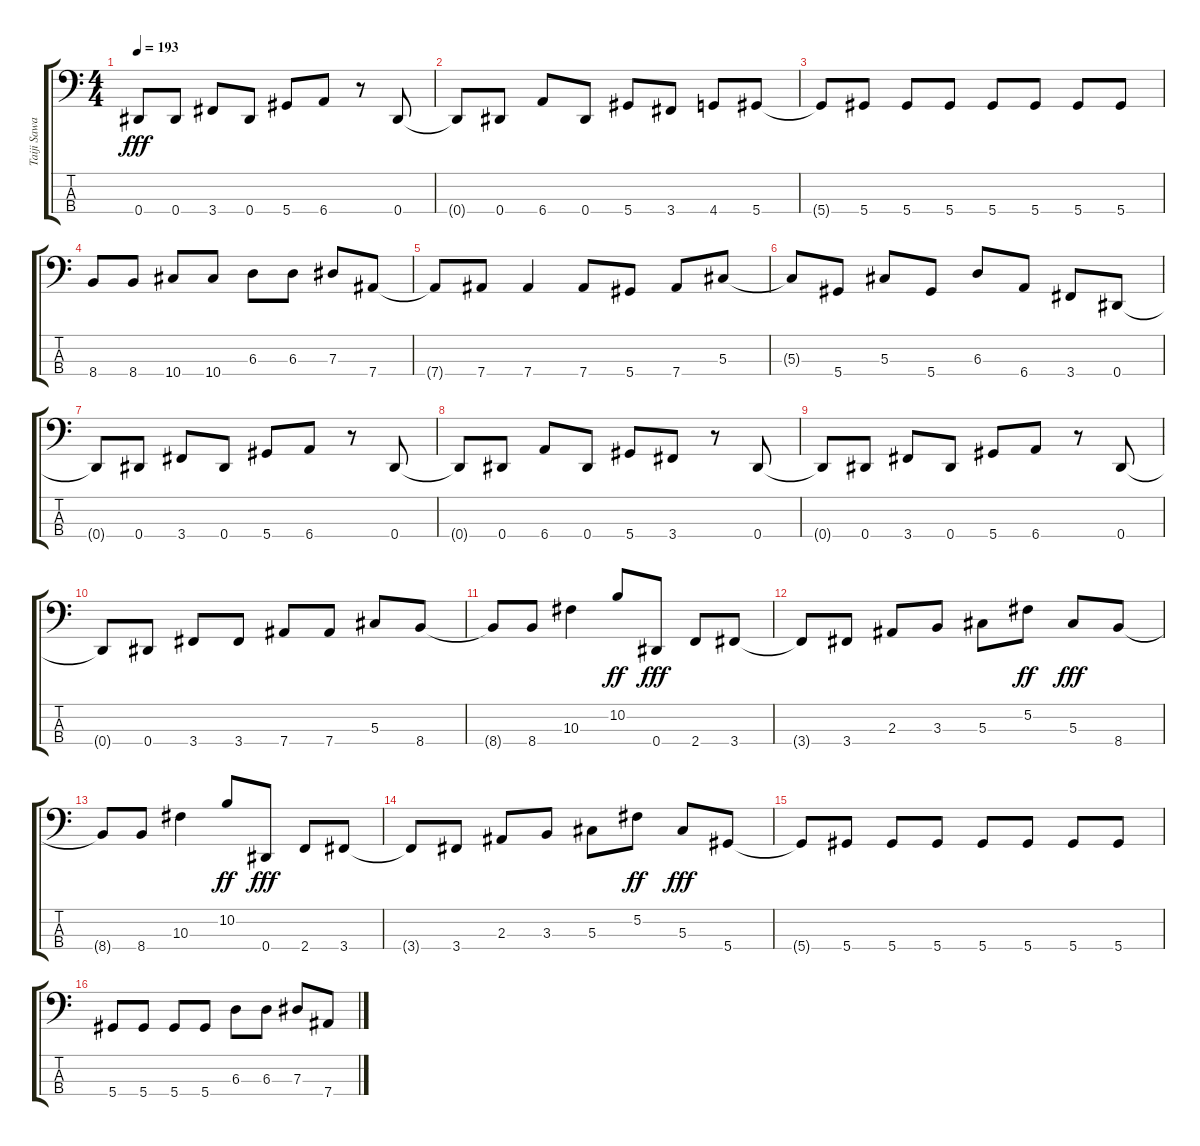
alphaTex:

\track ("Taiji Sawada (Taiji)" "Taiji Sawa") {instrument electricbasspick}
\staff {score tabs}
\tuning (Gb2 Db2 Ab1 Eb1) {hide}
\ts (4 4)
\tempo 193
\clef f4
\ks c
0.4{t}.8{dy fff} 0.4.8 3.4.8 0.4.8 5.4.8 6.4.8 r.8 0.4.8 |
0.4{t}.8 0.4.8 6.4.8 0.4.8 5.4.8 3.4.8 4.4.8 5.4.8 |
5.4{t}.8 5.4.8 5.4.8 5.4.8 5.4.8 5.4.8 5.4.8 5.4.8 |
8.4.8 8.4.8 10.4.8 10.4.8 6.3.8 6.3.8 7.3.8 7.4.8 |
7.4{t}.8 7.4.8 7.4.4 7.4.8 5.4.8 7.4.8 5.3.8 |
5.3{t}.8 5.4.8 5.3.8 5.4.8 6.3.8 6.4.8 3.4.8 0.4.8 |
0.4{t}.8 0.4.8 3.4.8 0.4.8 5.4.8 6.4.8 r.8 0.4.8 |
0.4{t}.8 0.4.8 6.4.8 0.4.8 5.4.8 3.4.8 r.8 0.4.8 |
0.4{t}.8 0.4.8 3.4.8 0.4.8 5.4.8 6.4.8 r.8 0.4.8 |
0.4{t}.8 0.4.8 3.4.8 3.4.8 7.4.8 7.4.8 5.3.8 8.4.8 |
8.4{t}.8 8.4.8 10.3.4 10.2.8{dy ff} 0.4.8{dy fff} 2.4.8 3.4.8 |
3.4{t}.8 3.4.8 2.3.8 3.3.8 5.3.8 5.2.8{dy ff} 5.3.8{dy fff} 8.4.8 |
8.4{t}.8 8.4.8 10.3.4 10.2.8{dy ff} 0.4.8{dy fff} 2.4.8 3.4.8 |
3.4{t}.8 3.4.8 2.3.8 3.3.8 5.3.8 5.2.8{dy ff} 5.3.8{dy fff} 5.4.8 |
5.4{t}.8 5.4.8 5.4.8 5.4.8 5.4.8 5.4.8 5.4.8 5.4.8 |
5.4.8 5.4.8 5.4.8 5.4.8 6.3.8 6.3.8 7.3.8 7.4.8
